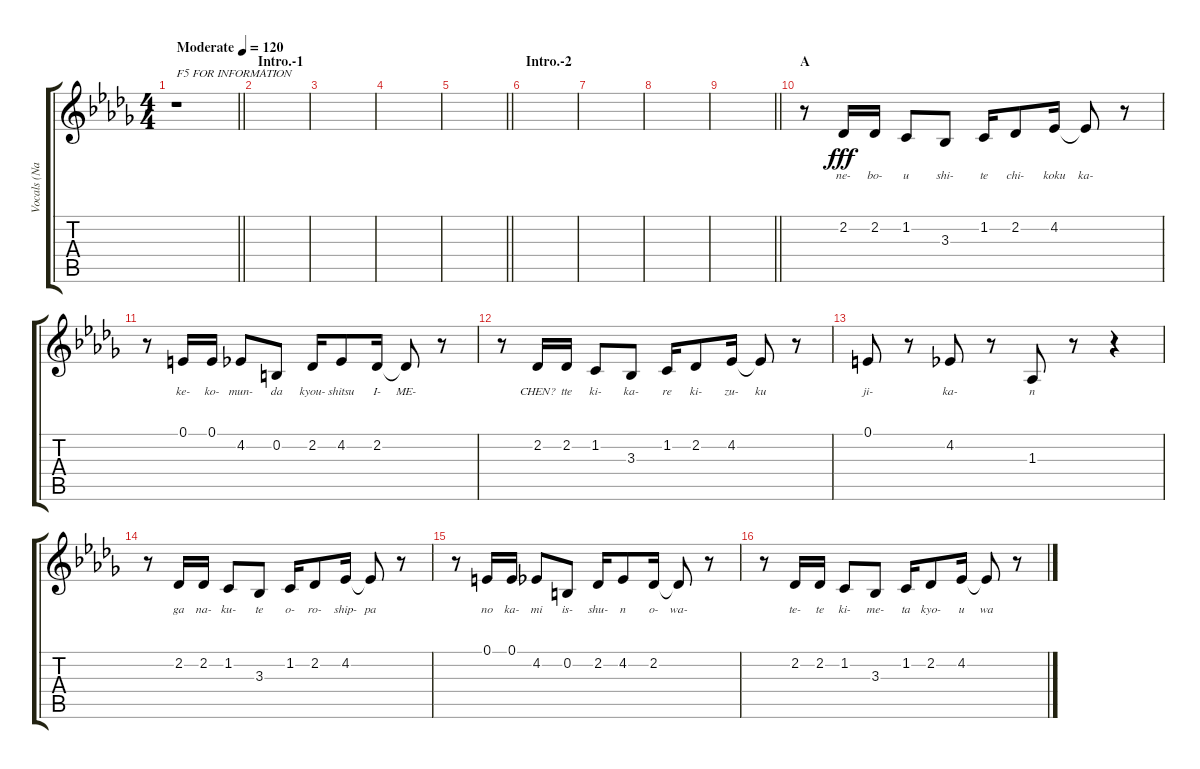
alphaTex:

\track ("Vocals (Nakano Azusa]" "Vocals (Na") {instrument altosax}
\staff {score tabs}
\tuning (E4 B3 G3 D3 A2 E2) {hide}
\ts (4 4)
\tempo (120 "Moderate")
\clef g2
\barLineRight lightlight
\ks db
r.1{txt "F5 FOR INFORMATION" dy fff instrument altosax} |
\section ("" "Intro.-1")
|
|
|
\barLineRight lightlight
|
\section ("" "Intro.-2")
|
|
|
\barLineRight lightlight
|
\section ("" "A")
r.8 2.2.16{lyrics (0 "ne-") lyrics (1 "") lyrics (2 "") lyrics (3 "") lyrics (4 "")} 2.2.16{lyrics (0 "bo-") lyrics (1 "") lyrics (2 "") lyrics (3 "") lyrics (4 "")} 1.2.8{lyrics (0 "u") lyrics (1 "") lyrics (2 "") lyrics (3 "") lyrics (4 "")} 3.3.8{lyrics (0 "shi-") lyrics (1 "") lyrics (2 "") lyrics (3 "") lyrics (4 "")} 1.2.16{lyrics (0 "te") lyrics (1 "") lyrics (2 "") lyrics (3 "") lyrics (4 "")} 2.2.8{lyrics (0 "chi-") lyrics (1 "") lyrics (2 "") lyrics (3 "") lyrics (4 "")} 4.2.16{lyrics (0 "koku") lyrics (1 "") lyrics (2 "") lyrics (3 "") lyrics (4 "")} 4.2{t}.8{lyrics (0 "ka-") lyrics (1 "") lyrics (2 "") lyrics (3 "") lyrics (4 "")} r.8 |
r.8 0.1.16{lyrics (0 "ke-") lyrics (1 "") lyrics (2 "") lyrics (3 "") lyrics (4 "")} 0.1.16{lyrics (0 "ko-") lyrics (1 "") lyrics (2 "") lyrics (3 "") lyrics (4 "")} 4.2.8{lyrics (0 "mun-") lyrics (1 "") lyrics (2 "") lyrics (3 "") lyrics (4 "")} 0.2.8{lyrics (0 "da") lyrics (1 "") lyrics (2 "") lyrics (3 "") lyrics (4 "")} 2.2.16{lyrics (0 "kyou-") lyrics (1 "") lyrics (2 "") lyrics (3 "") lyrics (4 "")} 4.2.8{lyrics (0 "shitsu") lyrics (1 "") lyrics (2 "") lyrics (3 "") lyrics (4 "")} 2.2.16{lyrics (0 "I-") lyrics (1 "") lyrics (2 "") lyrics (3 "") lyrics (4 "")} 2.2{t}.8{lyrics (0 "ME-") lyrics (1 "") lyrics (2 "") lyrics (3 "") lyrics (4 "")} r.8 |
r.8 2.2.16{lyrics (0 "CHEN?") lyrics (1 "") lyrics (2 "") lyrics (3 "") lyrics (4 "")} 2.2.16{lyrics (0 "tte") lyrics (1 "") lyrics (2 "") lyrics (3 "") lyrics (4 "")} 1.2.8{lyrics (0 "ki-") lyrics (1 "") lyrics (2 "") lyrics (3 "") lyrics (4 "")} 3.3.8{lyrics (0 "ka-") lyrics (1 "") lyrics (2 "") lyrics (3 "") lyrics (4 "")} 1.2.16{lyrics (0 "re") lyrics (1 "") lyrics (2 "") lyrics (3 "") lyrics (4 "")} 2.2.8{lyrics (0 "ki-") lyrics (1 "") lyrics (2 "") lyrics (3 "") lyrics (4 "")} 4.2.16{lyrics (0 "zu-") lyrics (1 "") lyrics (2 "") lyrics (3 "") lyrics (4 "")} 4.2{t}.8{lyrics (0 "ku") lyrics (1 "") lyrics (2 "") lyrics (3 "") lyrics (4 "")} r.8 |
0.1.8{lyrics (0 "ji-") lyrics (1 "") lyrics (2 "") lyrics (3 "") lyrics (4 "")} r.8 4.2.8{lyrics (0 "ka-") lyrics (1 "") lyrics (2 "") lyrics (3 "") lyrics (4 "")} r.8 1.3.8{lyrics (0 "n") lyrics (1 "") lyrics (2 "") lyrics (3 "") lyrics (4 "")} r.8 r.4 |
r.8 2.2.16{lyrics (0 "ga") lyrics (1 "") lyrics (2 "") lyrics (3 "") lyrics (4 "")} 2.2.16{lyrics (0 "na-") lyrics (1 "") lyrics (2 "") lyrics (3 "") lyrics (4 "")} 1.2.8{lyrics (0 "ku-") lyrics (1 "") lyrics (2 "") lyrics (3 "") lyrics (4 "")} 3.3.8{lyrics (0 "te") lyrics (1 "") lyrics (2 "") lyrics (3 "") lyrics (4 "")} 1.2.16{lyrics (0 "o-") lyrics (1 "") lyrics (2 "") lyrics (3 "") lyrics (4 "")} 2.2.8{lyrics (0 "ro-") lyrics (1 "") lyrics (2 "") lyrics (3 "") lyrics (4 "")} 4.2.16{lyrics (0 "ship-") lyrics (1 "") lyrics (2 "") lyrics (3 "") lyrics (4 "")} 4.2{t}.8{lyrics (0 "pa") lyrics (1 "") lyrics (2 "") lyrics (3 "") lyrics (4 "")} r.8 |
r.8 0.1.16{lyrics (0 "no") lyrics (1 "") lyrics (2 "") lyrics (3 "") lyrics (4 "")} 0.1.16{lyrics (0 "ka-") lyrics (1 "") lyrics (2 "") lyrics (3 "") lyrics (4 "")} 4.2.8{lyrics (0 "mi") lyrics (1 "") lyrics (2 "") lyrics (3 "") lyrics (4 "")} 0.2.8{lyrics (0 "is-") lyrics (1 "") lyrics (2 "") lyrics (3 "") lyrics (4 "")} 2.2.16{lyrics (0 "shu-") lyrics (1 "") lyrics (2 "") lyrics (3 "") lyrics (4 "")} 4.2.8{lyrics (0 "n") lyrics (1 "") lyrics (2 "") lyrics (3 "") lyrics (4 "")} 2.2.16{lyrics (0 "o-") lyrics (1 "") lyrics (2 "") lyrics (3 "") lyrics (4 "")} 2.2{t}.8{lyrics (0 "wa-") lyrics (1 "") lyrics (2 "") lyrics (3 "") lyrics (4 "")} r.8 |
r.8 2.2.16{lyrics (0 "te-") lyrics (1 "") lyrics (2 "") lyrics (3 "") lyrics (4 "")} 2.2.16{lyrics (0 "te") lyrics (1 "") lyrics (2 "") lyrics (3 "") lyrics (4 "")} 1.2.8{lyrics (0 "ki-") lyrics (1 "") lyrics (2 "") lyrics (3 "") lyrics (4 "")} 3.3.8{lyrics (0 "me-") lyrics (1 "") lyrics (2 "") lyrics (3 "") lyrics (4 "")} 1.2.16{lyrics (0 "ta") lyrics (1 "") lyrics (2 "") lyrics (3 "") lyrics (4 "")} 2.2.8{lyrics (0 "kyo-") lyrics (1 "") lyrics (2 "") lyrics (3 "") lyrics (4 "")} 4.2.16{lyrics (0 "u") lyrics (1 "") lyrics (2 "") lyrics (3 "") lyrics (4 "")} 4.2{t}.8{lyrics (0 "wa") lyrics (1 "") lyrics (2 "") lyrics (3 "") lyrics (4 "")} r.8
